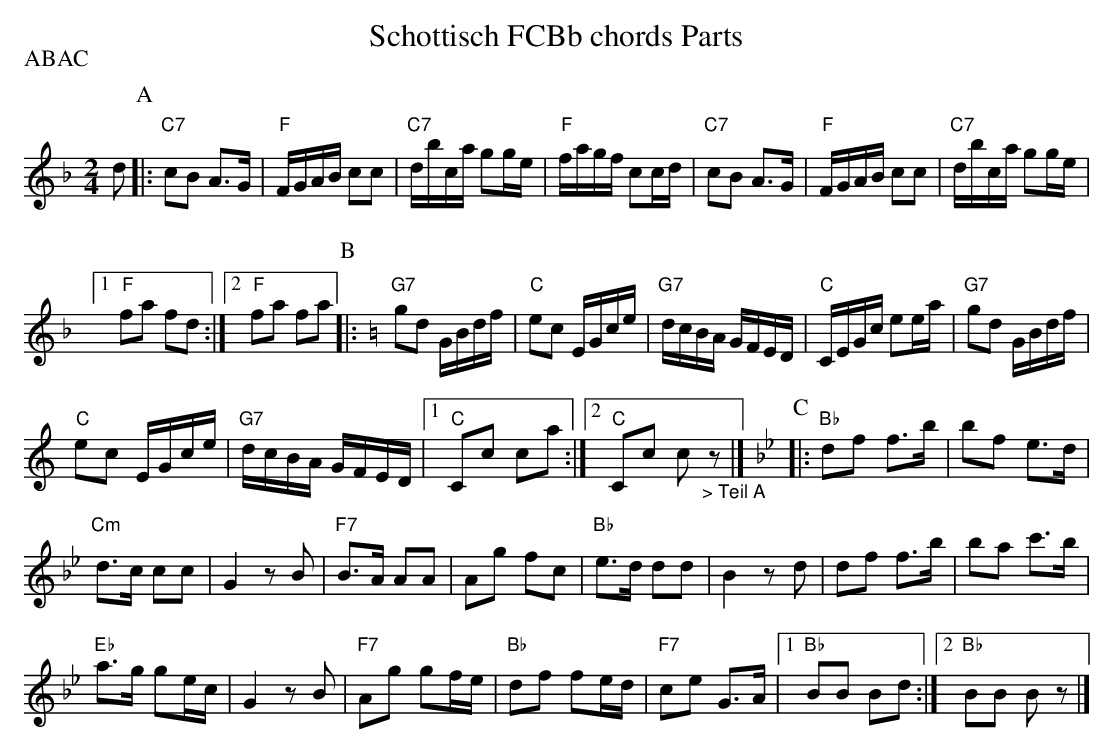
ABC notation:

X:1
T: Schottisch FCBb chords Parts
P:ABAC
M:2/4
L:1/16
K:F %%MIDI gchordon
d2 [P:A] |: "C7"c2B2 A3G | "F"FGAB c2c2 | "C7"dbca g2ge | "F"fagf c2cd | "C7"c2B2 A3G | "F"FGAB c2c2 | "C7"dbca g2ge |1
"F"f2a2 f2d2 :|2 "F"f2a2 f2a2 [P:B] |: [K:C] "G7"g2d2 GBdf | "C"e2c2 EGce | "G7"dcBA GFED | "C"CEGc e2ea | "G7"g2d2 GBdf |
"C"e2c2 EGce | "G7"dcBA GFED |1 "C"C2c2 c2a2 :|2 "C"C2c2 c2"_> Teil A"z2 |] [K:Bb] [L:1/8][P:C] |: "Bb"df f>b | bf e>d |
"Cm"d>c cc | G2zB | "F7"B>A AA | Ag fc | "Bb"e>d dd | B2zd | df f>b | ba c'>b |
"Eb"a>g ge/c/ | G2zB | "F7"Ag gf/e/ | "Bb"df fe/d/ | "F7"ce G>A |1 "Bb"BB Bd :|2 "Bb"BB Bz |]
